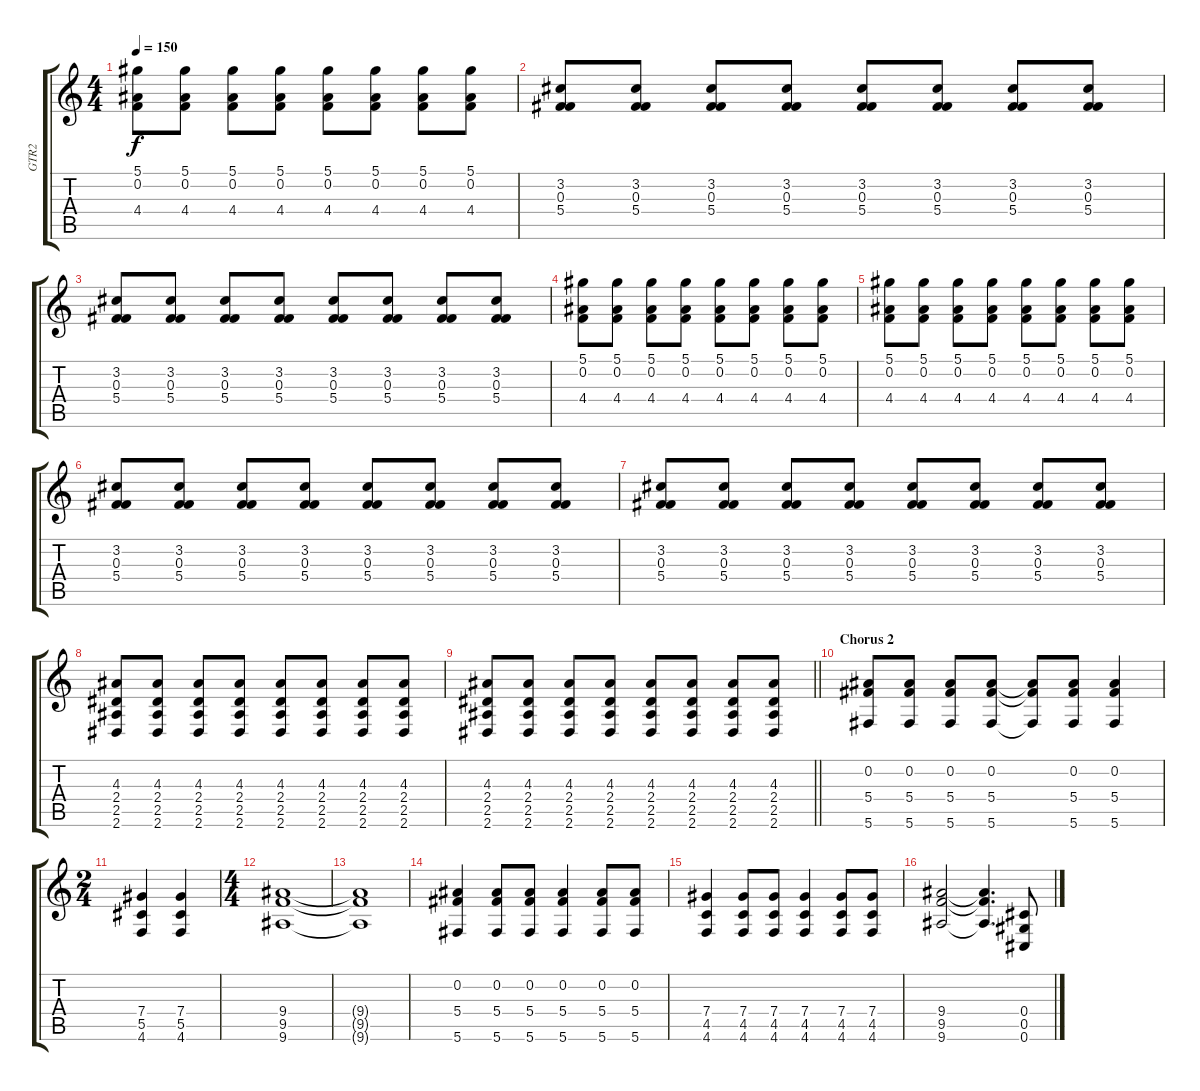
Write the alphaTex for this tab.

\track ("GTR2" "GTR2") {instrument distortionguitar}
\staff {score tabs}
\tuning (Eb4 Bb3 Gb3 Db3 Ab2 Db2) {hide}
\ts (4 4)
\tempo 150
\clef g2
\ks c
(5.1 0.2 4.4).8{dy f} (5.1 0.2 4.4).8 (5.1 0.2 4.4).8 (5.1 0.2 4.4).8 (5.1 0.2 4.4).8 (5.1 0.2 4.4).8 (5.1 0.2 4.4).8 (5.1 0.2 4.4).8 |
(3.2 0.3 5.4).8 (3.2 0.3 5.4).8 (3.2 0.3 5.4).8 (3.2 0.3 5.4).8 (3.2 0.3 5.4).8 (3.2 0.3 5.4).8 (3.2 0.3 5.4).8 (3.2 0.3 5.4).8 |
(3.2 0.3 5.4).8 (3.2 0.3 5.4).8 (3.2 0.3 5.4).8 (3.2 0.3 5.4).8 (3.2 0.3 5.4).8 (3.2 0.3 5.4).8 (3.2 0.3 5.4).8 (3.2 0.3 5.4).8 |
(5.1 0.2 4.4).8 (5.1 0.2 4.4).8 (5.1 0.2 4.4).8 (5.1 0.2 4.4).8 (5.1 0.2 4.4).8 (5.1 0.2 4.4).8 (5.1 0.2 4.4).8 (5.1 0.2 4.4).8 |
(5.1 0.2 4.4).8 (5.1 0.2 4.4).8 (5.1 0.2 4.4).8 (5.1 0.2 4.4).8 (5.1 0.2 4.4).8 (5.1 0.2 4.4).8 (5.1 0.2 4.4).8 (5.1 0.2 4.4).8 |
(3.2 0.3 5.4).8 (3.2 0.3 5.4).8 (3.2 0.3 5.4).8 (3.2 0.3 5.4).8 (3.2 0.3 5.4).8 (3.2 0.3 5.4).8 (3.2 0.3 5.4).8 (3.2 0.3 5.4).8 |
(3.2 0.3 5.4).8 (3.2 0.3 5.4).8 (3.2 0.3 5.4).8 (3.2 0.3 5.4).8 (3.2 0.3 5.4).8 (3.2 0.3 5.4).8 (3.2 0.3 5.4).8 (3.2 0.3 5.4).8 |
(4.3 2.4 2.5 2.6).8 (4.3 2.4 2.5 2.6).8 (4.3 2.4 2.5 2.6).8 (4.3 2.4 2.5 2.6).8 (4.3 2.4 2.5 2.6).8 (4.3 2.4 2.5 2.6).8 (4.3 2.4 2.5 2.6).8 (4.3 2.4 2.5 2.6).8 |
\barLineRight lightlight
(4.3 2.4 2.5 2.6).8 (4.3 2.4 2.5 2.6).8 (4.3 2.4 2.5 2.6).8 (4.3 2.4 2.5 2.6).8 (4.3 2.4 2.5 2.6).8 (4.3 2.4 2.5 2.6).8 (4.3 2.4 2.5 2.6).8 (4.3 2.4 2.5 2.6).8 |
\section ("" "Chorus 2")
(0.2 5.4 5.6).8 (0.2 5.4 5.6).8 (0.2 5.4 5.6).8 (0.2 5.4 5.6).8 (0.2{t} 5.4{t} 5.6{t}).8 (0.2 5.4 5.6).8 (0.2 5.4 5.6).4 |
\ts (2 4)
(7.4 5.5 4.6).4 (7.4 5.5 4.6).4 |
\ts (4 4)
(9.4 9.5 9.6).1 |
(9.4{t} 9.5{t} 9.6{t}).1 |
(0.2 5.4 5.6).4 (0.2 5.4 5.6).8 (0.2 5.4 5.6).8 (0.2 5.4 5.6).4 (0.2 5.4 5.6).8 (0.2 5.4 5.6).8 |
(7.4 4.5 4.6).4 (7.4 4.5 4.6).8 (7.4 4.5 4.6).8 (7.4 4.5 4.6).4 (7.4 4.5 4.6).8 (7.4 4.5 4.6).8 |
(9.4 9.5 9.6).2 (9.4{t} 9.5{t} 9.6{t}).4{d} (0.4 0.5 0.6).8
